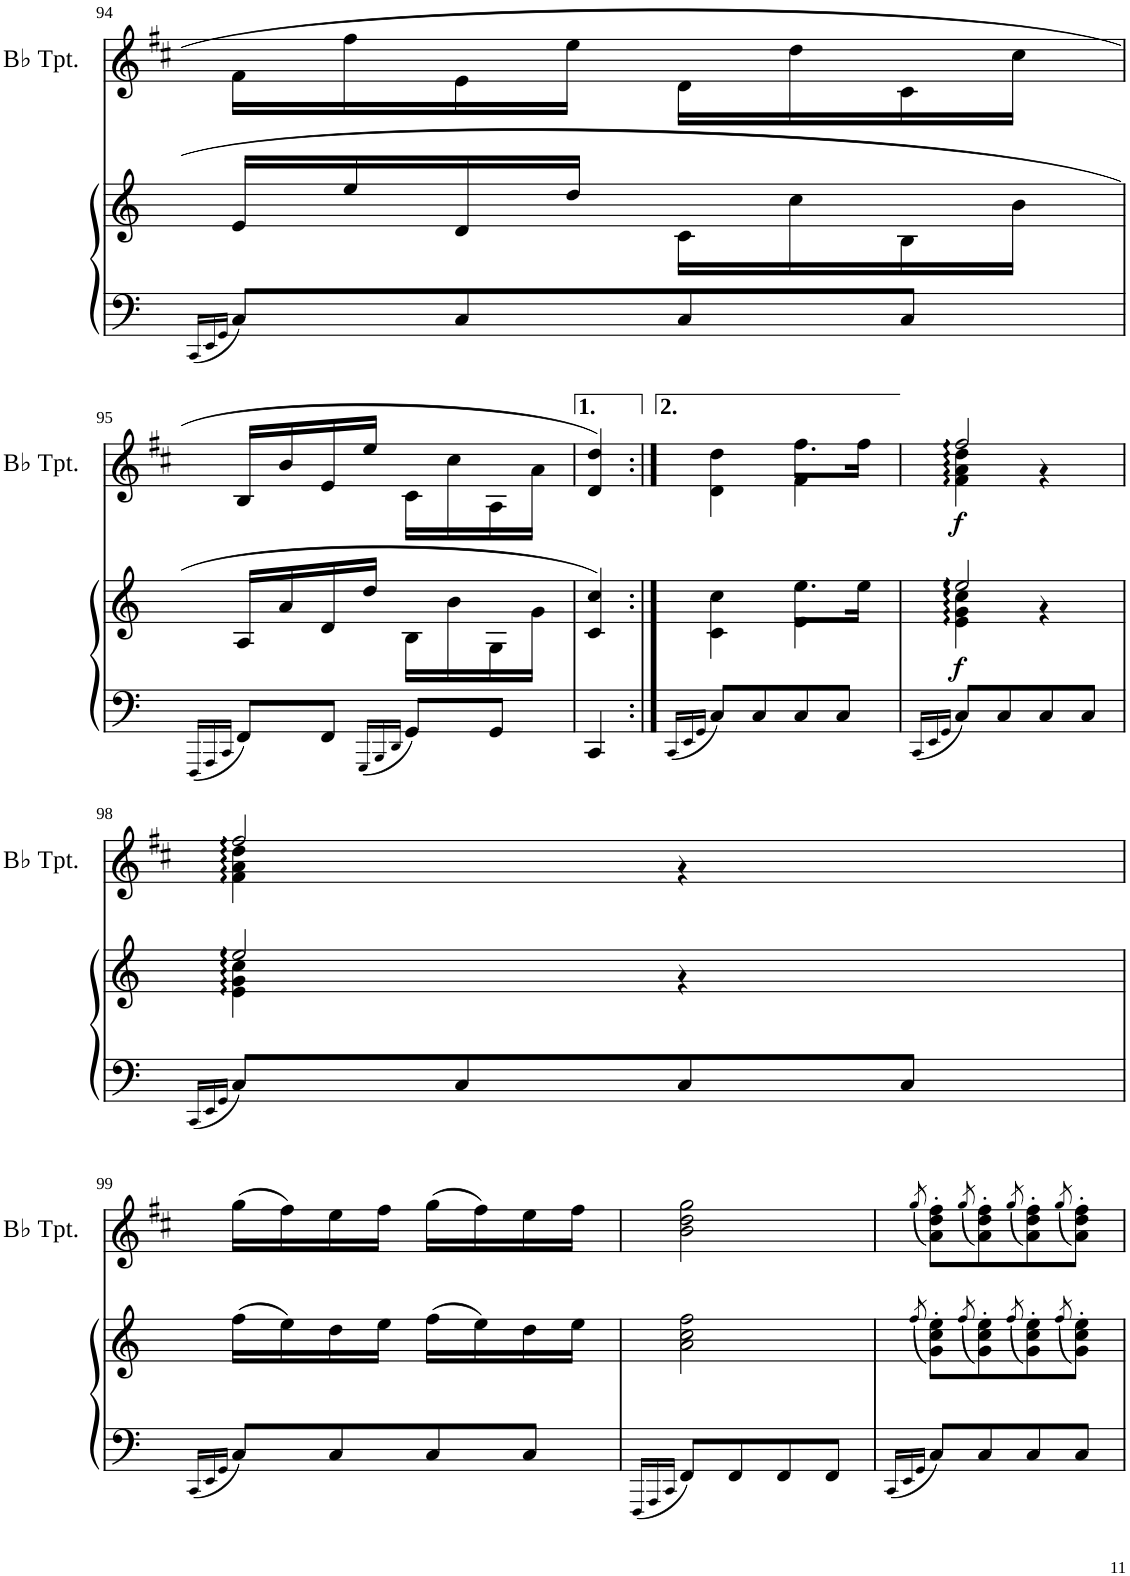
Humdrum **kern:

**kern	**kern	**dynam	**kern	**dynam
*part2	*part2	*part2	*part1	*part1
*staff3	*staff2	*staff2/3	*staff1	*staff1
*I"Piano	*	*	*I"Bb Trumpet	*
*I'Pno	*	*	*I'Bb Tpt.	*
!!LO:PB:g=z
*clefF4	*clefG2	*	*clefG2	*
*	*	*	*Trd1c2	*
*k[]	*k[]	*	*k[f#c#]	*
*M2/4	*M2/4	*	*M2/4	*
=94	=94	=94	=94	=94
16qCC/LL	.	.	.	.
16qEE/	.	.	.	.
16qGG/JJ	.	.	.	.
8C/L	16e/LL	.	16f#\LL	.
.	16ee/	.	16ff#\	.
8C/	16d/	.	16e\	.
.	16dd/JJ	.	16ee\JJ	.
8C/	16c\LL	.	16d\LL	.
.	16cc\	.	16dd\	.
8C/J	16B\	.	16c#\	.
.	16b\JJ	.	16cc#\JJ	.
!!LO:LB:g=z
=95	=95	=95	=95	=95
16qFFF/LL	.	.	.	.
16qAAA/	.	.	.	.
16qCC/JJ	.	.	.	.
8FF/L	16A/LL	.	16B/LL	.
.	16a/	.	16b/	.
8FF/J	16d/	.	16e/	.
.	16dd/JJ	.	16ee/JJ	.
16qGGG/LL	.	.	.	.
16qBBB/	.	.	.	.
16qDD/JJ	.	.	.	.
8GG/L	16B\LL	.	16c#\LL	.
.	16b\	.	16cc#\	.
8GG/J	16G\	.	16A\	.
.	16g\JJ	.	16a\JJ	.
=96	=96	=96	=96	=96
4CC/	4c/ 4cc/	.	4d/ 4dd/	.
=96:|!	=96:|!	=96:|!	=96:|!	=96:|!
16qCC/LL	.	.	.	.
16qEE/	.	.	.	.
16qGG/JJ	.	.	.	.
*	*^	*	*^	*
8C/L	4c\ 4cc\	4ryy	.	4d\ 4dd\	4ryy	.
8C/	.	.	.	.	.	.
8C/	4e\	8.ee\L	.	4f#\	8.ff#\L	.
8C/J	.	.	.	.	.	.
.	.	16ee\Jk	.	.	16ff#\Jk	.
*	*v	*v	*	*	*	*
*	*	*	*v	*v	*
=97	=97	=97	=97	=97
16qCC/LL	.	.	.	.
16qEE/	.	.	.	.
16qGG/JJ	.	.	.	.
*	*^	*	*^	*
*	*	*^	*	*	*^	*
!	!	!	!	!LO:DY:b	!	!	!	!LO:DY:b
8C/L	2ee/	4e\ 4g\ 4cc\	4e 4g 4cc [4ee	f	2ff#/	4f#\ 4a\ 4dd\	4f# 4a 4dd [4ff#	f
8C/	.	.	.	.	.	.	.	.
8C/	.	4r	4ee]	.	.	4r	4ff#]	.
8C/J	.	.	.	.	.	.	.	.
!!LO:LB:g=z	!!	!!
=98	=98	=98	=98	=98	=98	=98	=98	=98
16qCC/LL	.	.	.	.	.	.	.	.
16qEE/	.	.	.	.	.	.	.	.
16qGG/JJ	.	.	.	.	.	.	.	.
8C/L	2ee/	4e\ 4g\ 4cc\	4e 4g 4cc [4ee	.	2ff#/	4f#\ 4a\ 4dd\	4f# 4a 4dd [4ff#	.
8C/	.	.	.	.	.	.	.	.
8C/	.	4r	4ee]	.	.	4r	4ff#]	.
8C/J	.	.	.	.	.	.	.	.
*	*v	*v	*v	*	*	*	*	*
*	*	*	*v	*v	*v	*
!!LO:LB:g=z
=99	=99	=99	=99	=99
16qCC/LL	.	.	.	.
16qEE/	.	.	.	.
16qGG/JJ	.	.	.	.
8C/L	(16ff\LL	.	(16gg\LL	.
.	16ee\)	.	16ff#\)	.
8C/	16dd\	.	16ee\	.
.	16ee\JJ	.	16ff#\JJ	.
8C/	(16ff\LL	.	(16gg\LL	.
.	16ee\)	.	16ff#\)	.
8C/J	16dd\	.	16ee\	.
.	16ee\JJ	.	16ff#\JJ	.
=100	=100	=100	=100	=100
16qFFF/LL	.	.	.	.
16qAAA/	.	.	.	.
16qCC/JJ	.	.	.	.
8FF/L	2a\ 2cc\ 2ff\	.	2b\ 2dd\ 2gg\	.
8FF/	.	.	.	.
8FF/	.	.	.	.
8FF/J	.	.	.	.
=101	=101	=101	=101	=101
16qCC/LL	.	.	.	.
16qEE/	.	.	.	.
16qGG/JJ	(8qff/	.	(8qgg/	.
8C/L	8g\' 8cc\' 8ee\'L)	.	8a\' 8dd\' 8ff#\'L)	.
.	(8qff/	.	(8qgg/	.
8C/	8g\' 8cc\' 8ee\')	.	8a\' 8dd\' 8ff#\')	.
.	(8qff/	.	(8qgg/	.
8C/	8g\' 8cc\' 8ee\')	.	8a\' 8dd\' 8ff#\')	.
.	(8qff/	.	(8qgg/	.
8C/J	8g\' 8cc\' 8ee\'J)	.	8a\' 8dd\' 8ff#\'J)	.
=	=	=	=	=
*-	*-	*-	*-	*-
